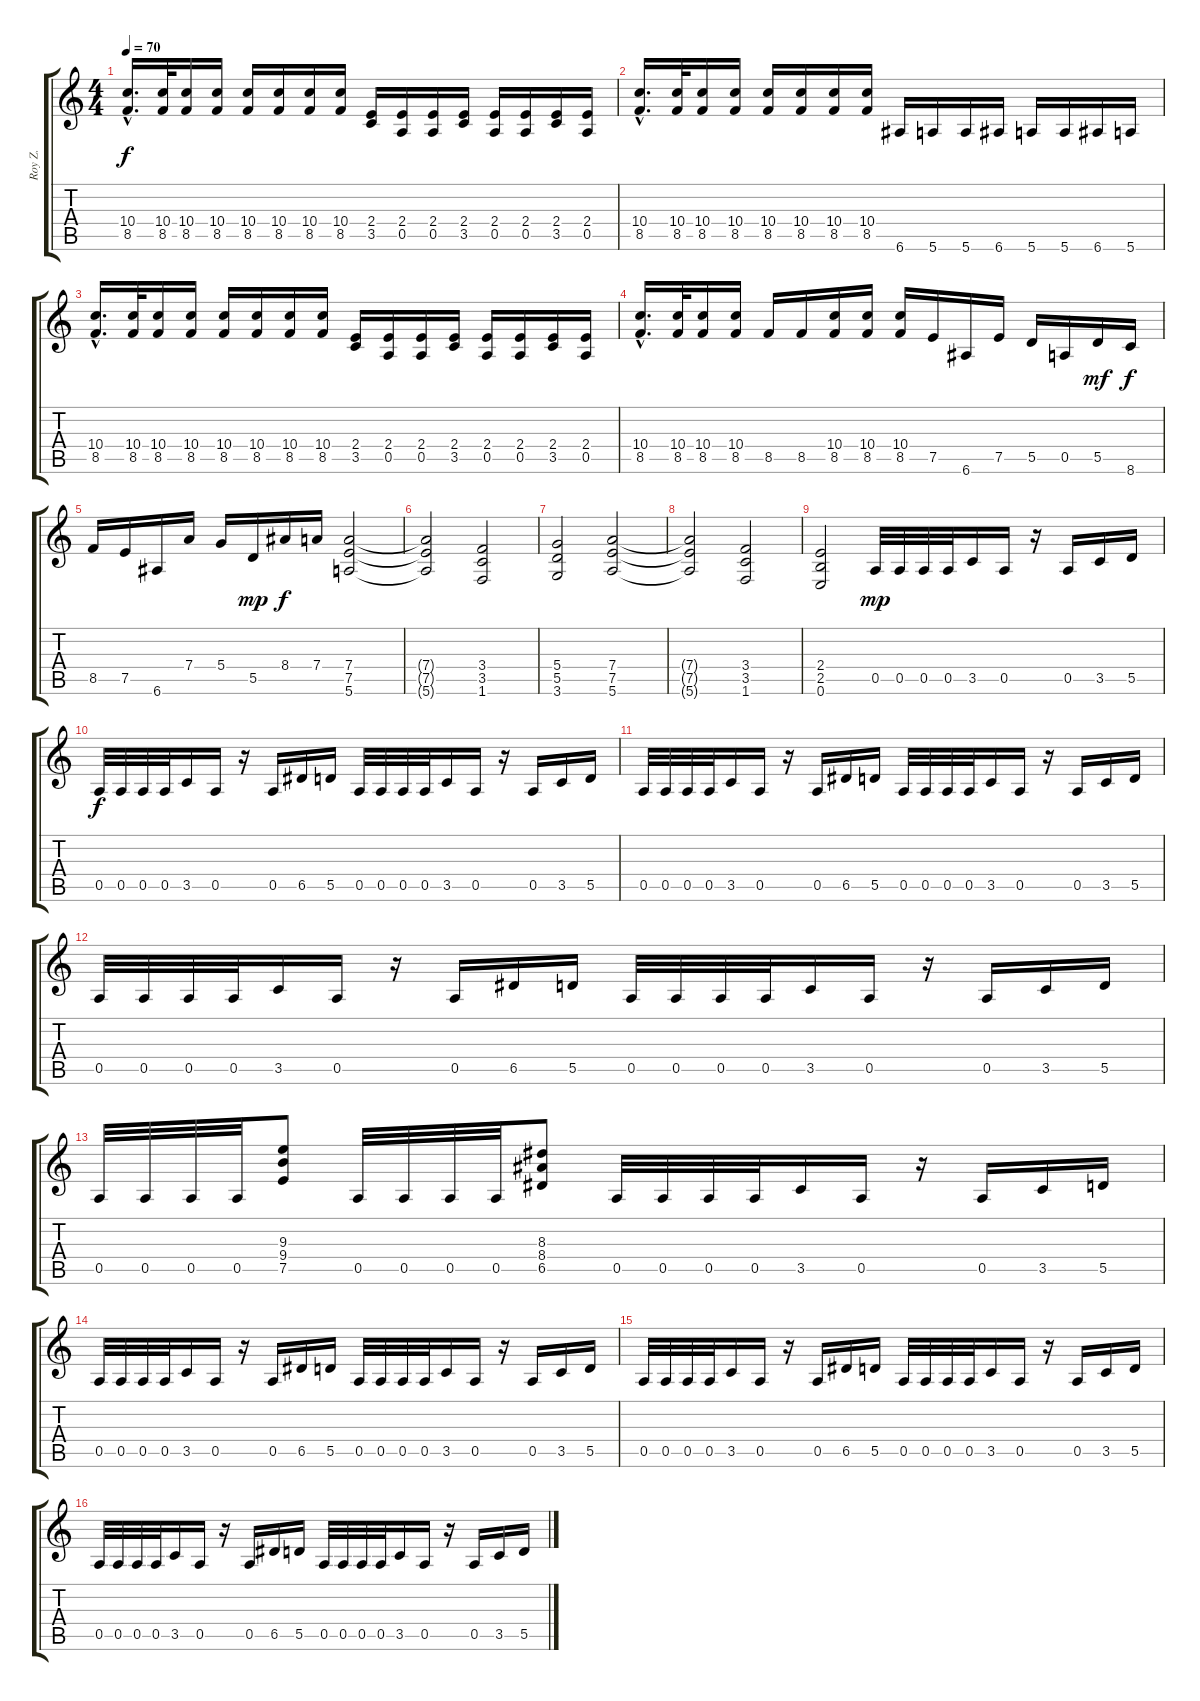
\track ("Roy Z." "Roy Z.") {instrument distortionguitar}
\staff {score tabs}
\tuning (E4 B3 G3 D3 A2 E2) {hide}
\ts (4 4)
\tempo 70
\clef g2
\ks c
(10.4{hac} 8.5{hac}).16{d dy f} (10.4 8.5).32 (10.4 8.5).16 (10.4 8.5).16 (10.4 8.5).16 (10.4 8.5).16 (10.4 8.5).16 (10.4 8.5).16 (2.4 3.5).16 (2.4 0.5).16 (2.4 0.5).16 (2.4 3.5).16 (2.4 0.5).16 (2.4 0.5).16 (2.4 3.5).16 (2.4 0.5).16 |
(10.4{hac} 8.5{hac}).16{d} (10.4 8.5).32 (10.4 8.5).16 (10.4 8.5).16 (10.4 8.5).16 (10.4 8.5).16 (10.4 8.5).16 (10.4 8.5).16 6.6.16 5.6.16 5.6.16 6.6.16 5.6.16 5.6.16 6.6.16 5.6.16 |
(10.4{hac} 8.5{hac}).16{d} (10.4 8.5).32 (10.4 8.5).16 (10.4 8.5).16 (10.4 8.5).16 (10.4 8.5).16 (10.4 8.5).16 (10.4 8.5).16 (2.4 3.5).16 (2.4 0.5).16 (2.4 0.5).16 (2.4 3.5).16 (2.4 0.5).16 (2.4 0.5).16 (2.4 3.5).16 (2.4 0.5).16 |
(10.4{hac} 8.5{hac}).16{d} (10.4 8.5).32 (10.4 8.5).16 (10.4 8.5).16 8.5.16 8.5.16 (10.4 8.5).16 (10.4 8.5).16 (10.4 8.5).16 7.5.16 6.6.16 7.5.16 5.5.16 0.5.16 5.5.16{dy mf} 8.6.16{dy f} |
8.5.16 7.5.16 6.6.16 7.4.16 5.4.16 5.5.16{dy mp} 8.4.16{dy f} 7.4.16 (7.4 7.5 5.6).2 |
(7.4{t} 7.5{t} 5.6{t}).2 (3.4 3.5 1.6).2 |
(5.4 5.5 3.6).2 (7.4 7.5 5.6).2 |
(7.4{t} 7.5{t} 5.6{t}).2 (3.4 3.5 1.6).2 |
(2.4 2.5 0.6).2 0.5.32{dy mp} 0.5.32 0.5.32 0.5.32 3.5.16 0.5.16 r.16 0.5.16 3.5.16 5.5.16 |
0.5.32{dy f} 0.5.32 0.5.32 0.5.32 3.5.16 0.5.16 r.16 0.5.16 6.5.16 5.5.16 0.5.32 0.5.32 0.5.32 0.5.32 3.5.16 0.5.16 r.16 0.5.16 3.5.16 5.5.16 |
0.5.32 0.5.32 0.5.32 0.5.32 3.5.16 0.5.16 r.16 0.5.16 6.5.16 5.5.16 0.5.32 0.5.32 0.5.32 0.5.32 3.5.16 0.5.16 r.16 0.5.16 3.5.16 5.5.16 |
0.5.32 0.5.32 0.5.32 0.5.32 3.5.16 0.5.16 r.16 0.5.16 6.5.16 5.5.16 0.5.32 0.5.32 0.5.32 0.5.32 3.5.16 0.5.16 r.16 0.5.16 3.5.16 5.5.16 |
0.5.32 0.5.32 0.5.32 0.5.32 (9.3 9.4 7.5).8 0.5.32 0.5.32 0.5.32 0.5.32 (8.3 8.4 6.5).8 0.5.32 0.5.32 0.5.32 0.5.32 3.5.16 0.5.16 r.16 0.5.16 3.5.16 5.5.16 |
0.5.32 0.5.32 0.5.32 0.5.32 3.5.16 0.5.16 r.16 0.5.16 6.5.16 5.5.16 0.5.32 0.5.32 0.5.32 0.5.32 3.5.16 0.5.16 r.16 0.5.16 3.5.16 5.5.16 |
0.5.32 0.5.32 0.5.32 0.5.32 3.5.16 0.5.16 r.16 0.5.16 6.5.16 5.5.16 0.5.32 0.5.32 0.5.32 0.5.32 3.5.16 0.5.16 r.16 0.5.16 3.5.16 5.5.16 |
0.5.32 0.5.32 0.5.32 0.5.32 3.5.16 0.5.16 r.16 0.5.16 6.5.16 5.5.16 0.5.32 0.5.32 0.5.32 0.5.32 3.5.16 0.5.16 r.16 0.5.16 3.5.16 5.5.16
